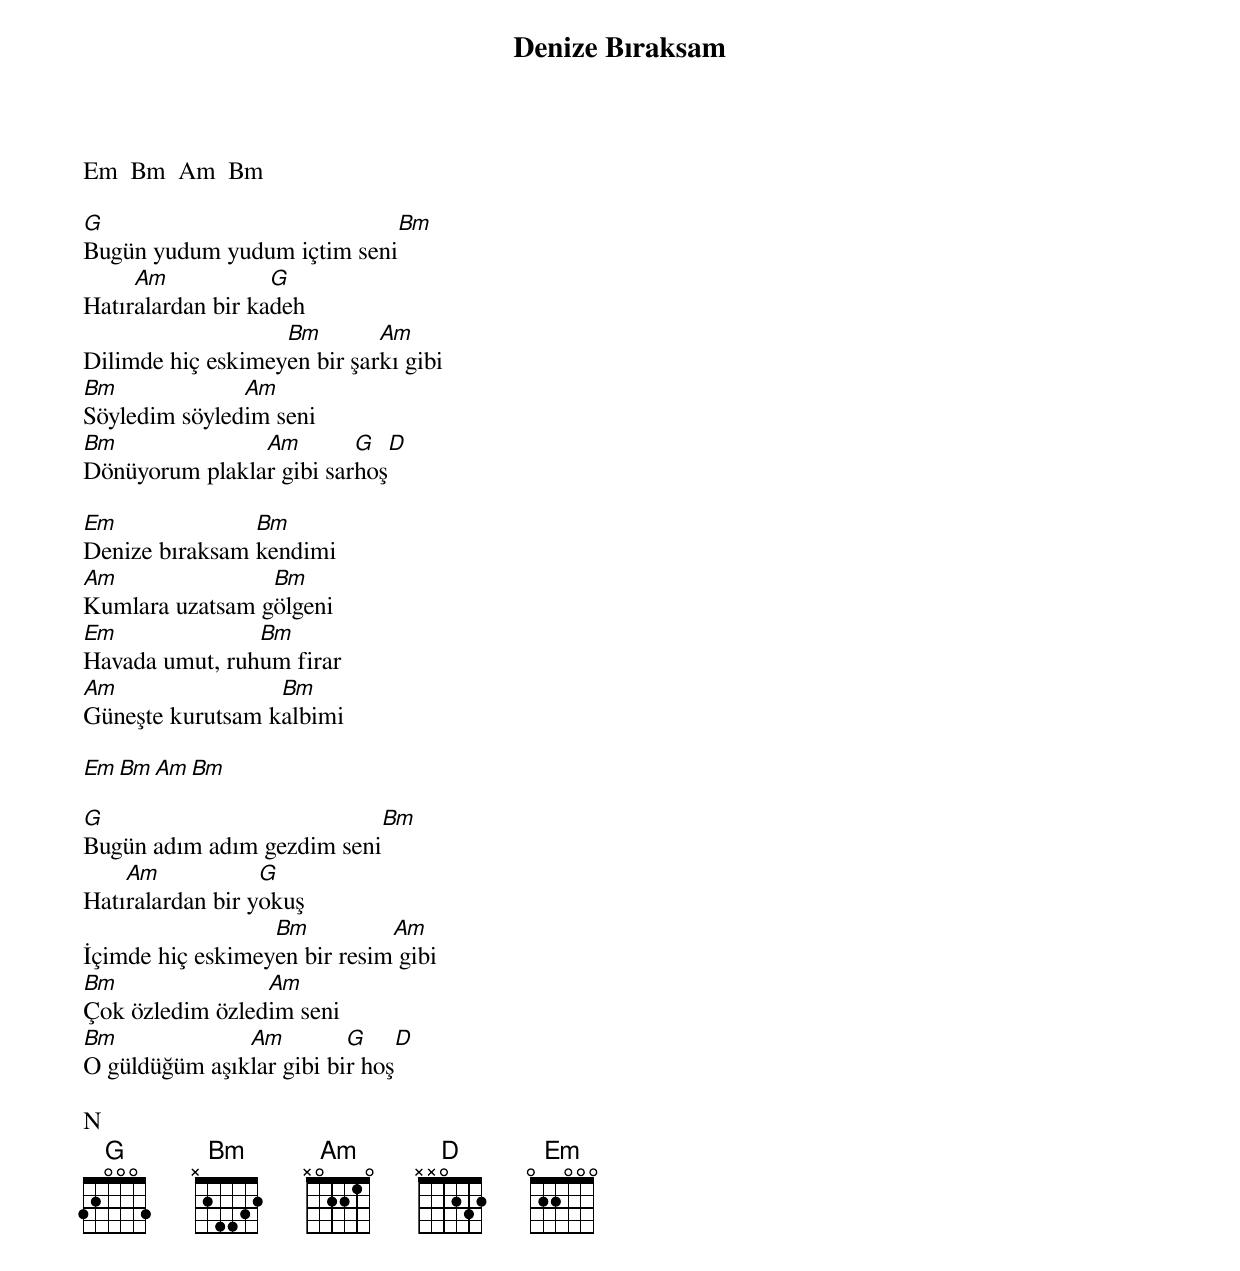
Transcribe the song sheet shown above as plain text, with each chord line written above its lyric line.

{title: Denize Bıraksam}
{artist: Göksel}

Em  Bm  Am  Bm

G                             Bm
Bugün yudum yudum içtim seni
     Am            G
Hatıralardan bir kadeh
                   Bm        Am
Dilimde hiç eskimeyen bir şarkı gibi
Bm             Am
Söyledim söyledim seni
Bm              Am        G     D
Dönüyorum plaklar gibi sarhoş

Em              Bm
Denize bıraksam kendimi
Am               Bm
Kumlara uzatsam gölgeni
Em              Bm
Havada umut, ruhum firar
Am                Bm
Güneşte kurutsam kalbimi

Em  Bm  Am  Bm

G                           Bm
Bugün adım adım gezdim seni
    Am            G
Hatıralardan bir yokuş
                  Bm          Am
İçimde hiç eskimeyen bir resim gibi
Bm               Am
Çok özledim özledim seni
Bm             Am         G    D
O güldüğüm aşıklar gibi bir hoş

N
